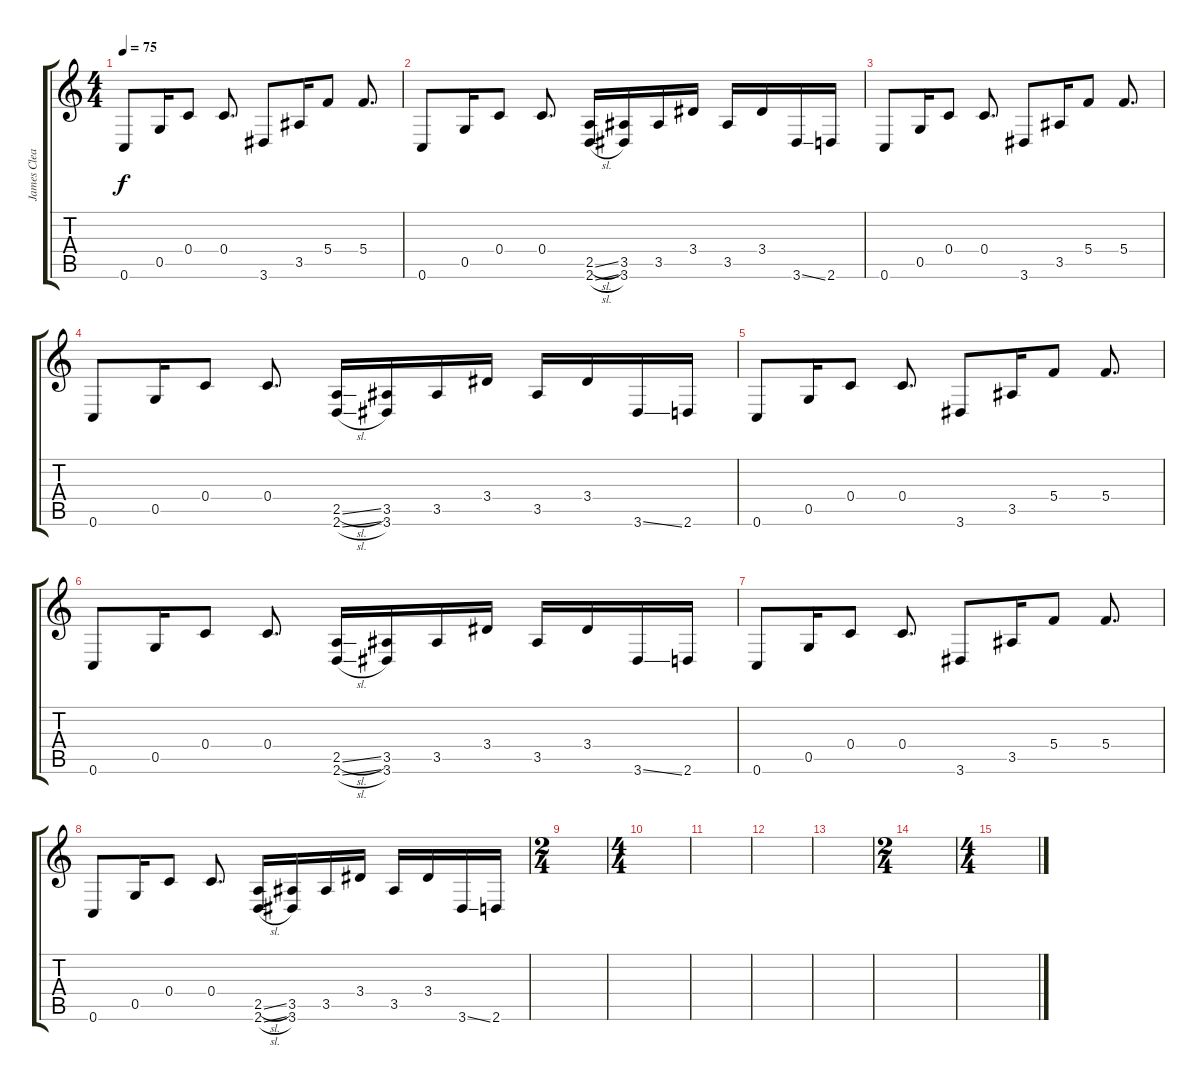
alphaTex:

\track ("James Clean" "James Clea") {instrument electricguitarclean}
\staff {score tabs}
\tuning (D4 A3 F3 C3 G2 C2) {hide}
\ts (4 4)
\tempo 75
\clef g2
\ks c
0.6.8{dy f} 0.5.16 0.4.8 0.4.8{d} 3.6.8 3.5.16 5.4.8 5.4.8{d} |
0.6.8 0.5.16 0.4.8 0.4.8{d} (2.5{sl} 2.6{sl}).16 (3.5 3.6).16 3.5.16 3.4.16 3.5.16 3.4.16 3.6{ss}.16 2.6.16 |
0.6.8 0.5.16 0.4.8 0.4.8{d} 3.6.8 3.5.16 5.4.8 5.4.8{d} |
0.6.8 0.5.16 0.4.8 0.4.8{d} (2.5{sl} 2.6{sl}).16 (3.5 3.6).16 3.5.16 3.4.16 3.5.16 3.4.16 3.6{ss}.16 2.6.16 |
0.6.8 0.5.16 0.4.8 0.4.8{d} 3.6.8 3.5.16 5.4.8 5.4.8{d} |
0.6.8 0.5.16 0.4.8 0.4.8{d} (2.5{sl} 2.6{sl}).16 (3.5 3.6).16 3.5.16 3.4.16 3.5.16 3.4.16 3.6{ss}.16 2.6.16 |
0.6.8 0.5.16 0.4.8 0.4.8{d} 3.6.8 3.5.16 5.4.8 5.4.8{d} |
0.6.8 0.5.16 0.4.8 0.4.8{d} (2.5{sl} 2.6{sl}).16 (3.5 3.6).16 3.5.16 3.4.16 3.5.16 3.4.16 3.6{ss}.16 2.6.16 |
\ts (2 4)
|
\ts (4 4)
|
|
|
|
\ts (2 4)
|
\ts (4 4)
